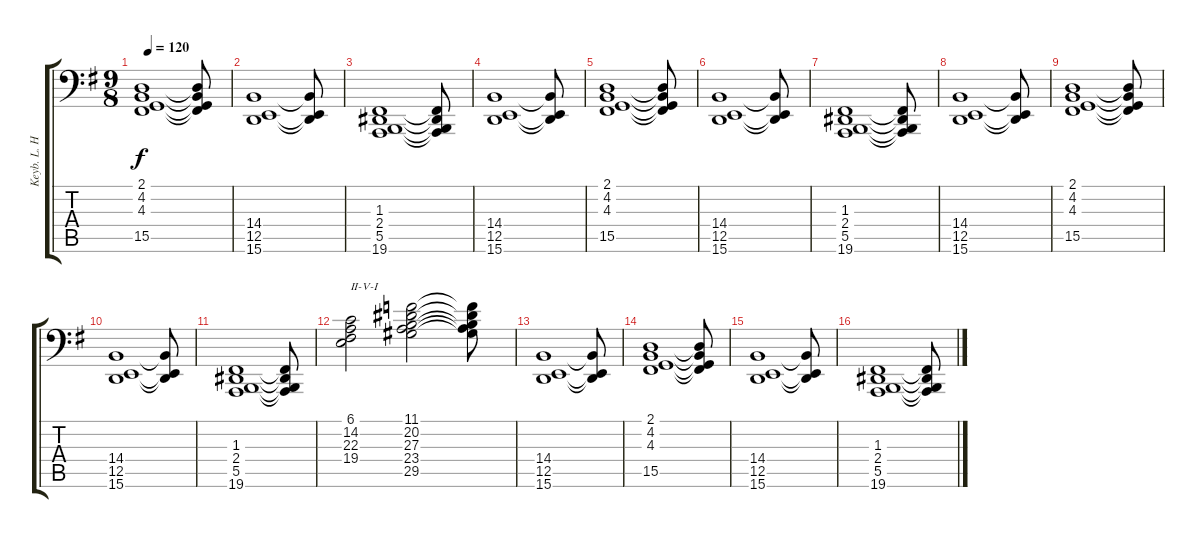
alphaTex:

\track ("Keyb. L. Hand" "Keyb. L. H") {instrument drawbarorgan}
\staff {score tabs}
\tuning (C3 G2 D2 A1 E1 B0) {hide}
\ts (9 8)
\tempo 120
\clef f4
\ks g
(2.1 4.2 4.3 15.5).1{dy f} (2.1{t} 4.2{t} 4.3{t} 15.5{t}).8 |
(14.4 12.5 15.6).1 (14.4{t} 12.5{t} 15.6{t}).8 |
(1.3 2.4 5.5 19.6).1 (1.3{t} 2.4{t} 5.5{t} 19.6{t}).8 |
(14.4 12.5 15.6).1{volume 14} (14.4{t} 12.5{t} 15.6{t}).8 |
(2.1 4.2 4.3 15.5).1 (2.1{t} 4.2{t} 4.3{t} 15.5{t}).8 |
(14.4 12.5 15.6).1 (14.4{t} 12.5{t} 15.6{t}).8 |
(1.3 2.4 5.5 19.6).1 (1.3{t} 2.4{t} 5.5{t} 19.6{t}).8 |
(14.4 12.5 15.6).1{volume 14} (14.4{t} 12.5{t} 15.6{t}).8 |
(2.1 4.2 4.3 15.5).1 (2.1{t} 4.2{t} 4.3{t} 15.5{t}).8 |
(14.4 12.5 15.6).1 (14.4{t} 12.5{t} 15.6{t}).8 |
(1.3 2.4 5.5 19.6).1 (1.3{t} 2.4{t} 5.5{t} 19.6{t}).8 |
(6.1 14.2 22.3 19.4).2{txt "II-V-I" volume 10} (11.1 20.2 27.3 23.4 29.5).2 (11.1{t} 20.2{t} 27.3{t} 23.4{t} 29.5{t}).8 |
(14.4 12.5 15.6).1{volume 14} (14.4{t} 12.5{t} 15.6{t}).8 |
(2.1 4.2 4.3 15.5).1 (2.1{t} 4.2{t} 4.3{t} 15.5{t}).8 |
(14.4 12.5 15.6).1 (14.4{t} 12.5{t} 15.6{t}).8 |
(1.3 2.4 5.5 19.6).1 (1.3{t} 2.4{t} 5.5{t} 19.6{t}).8
